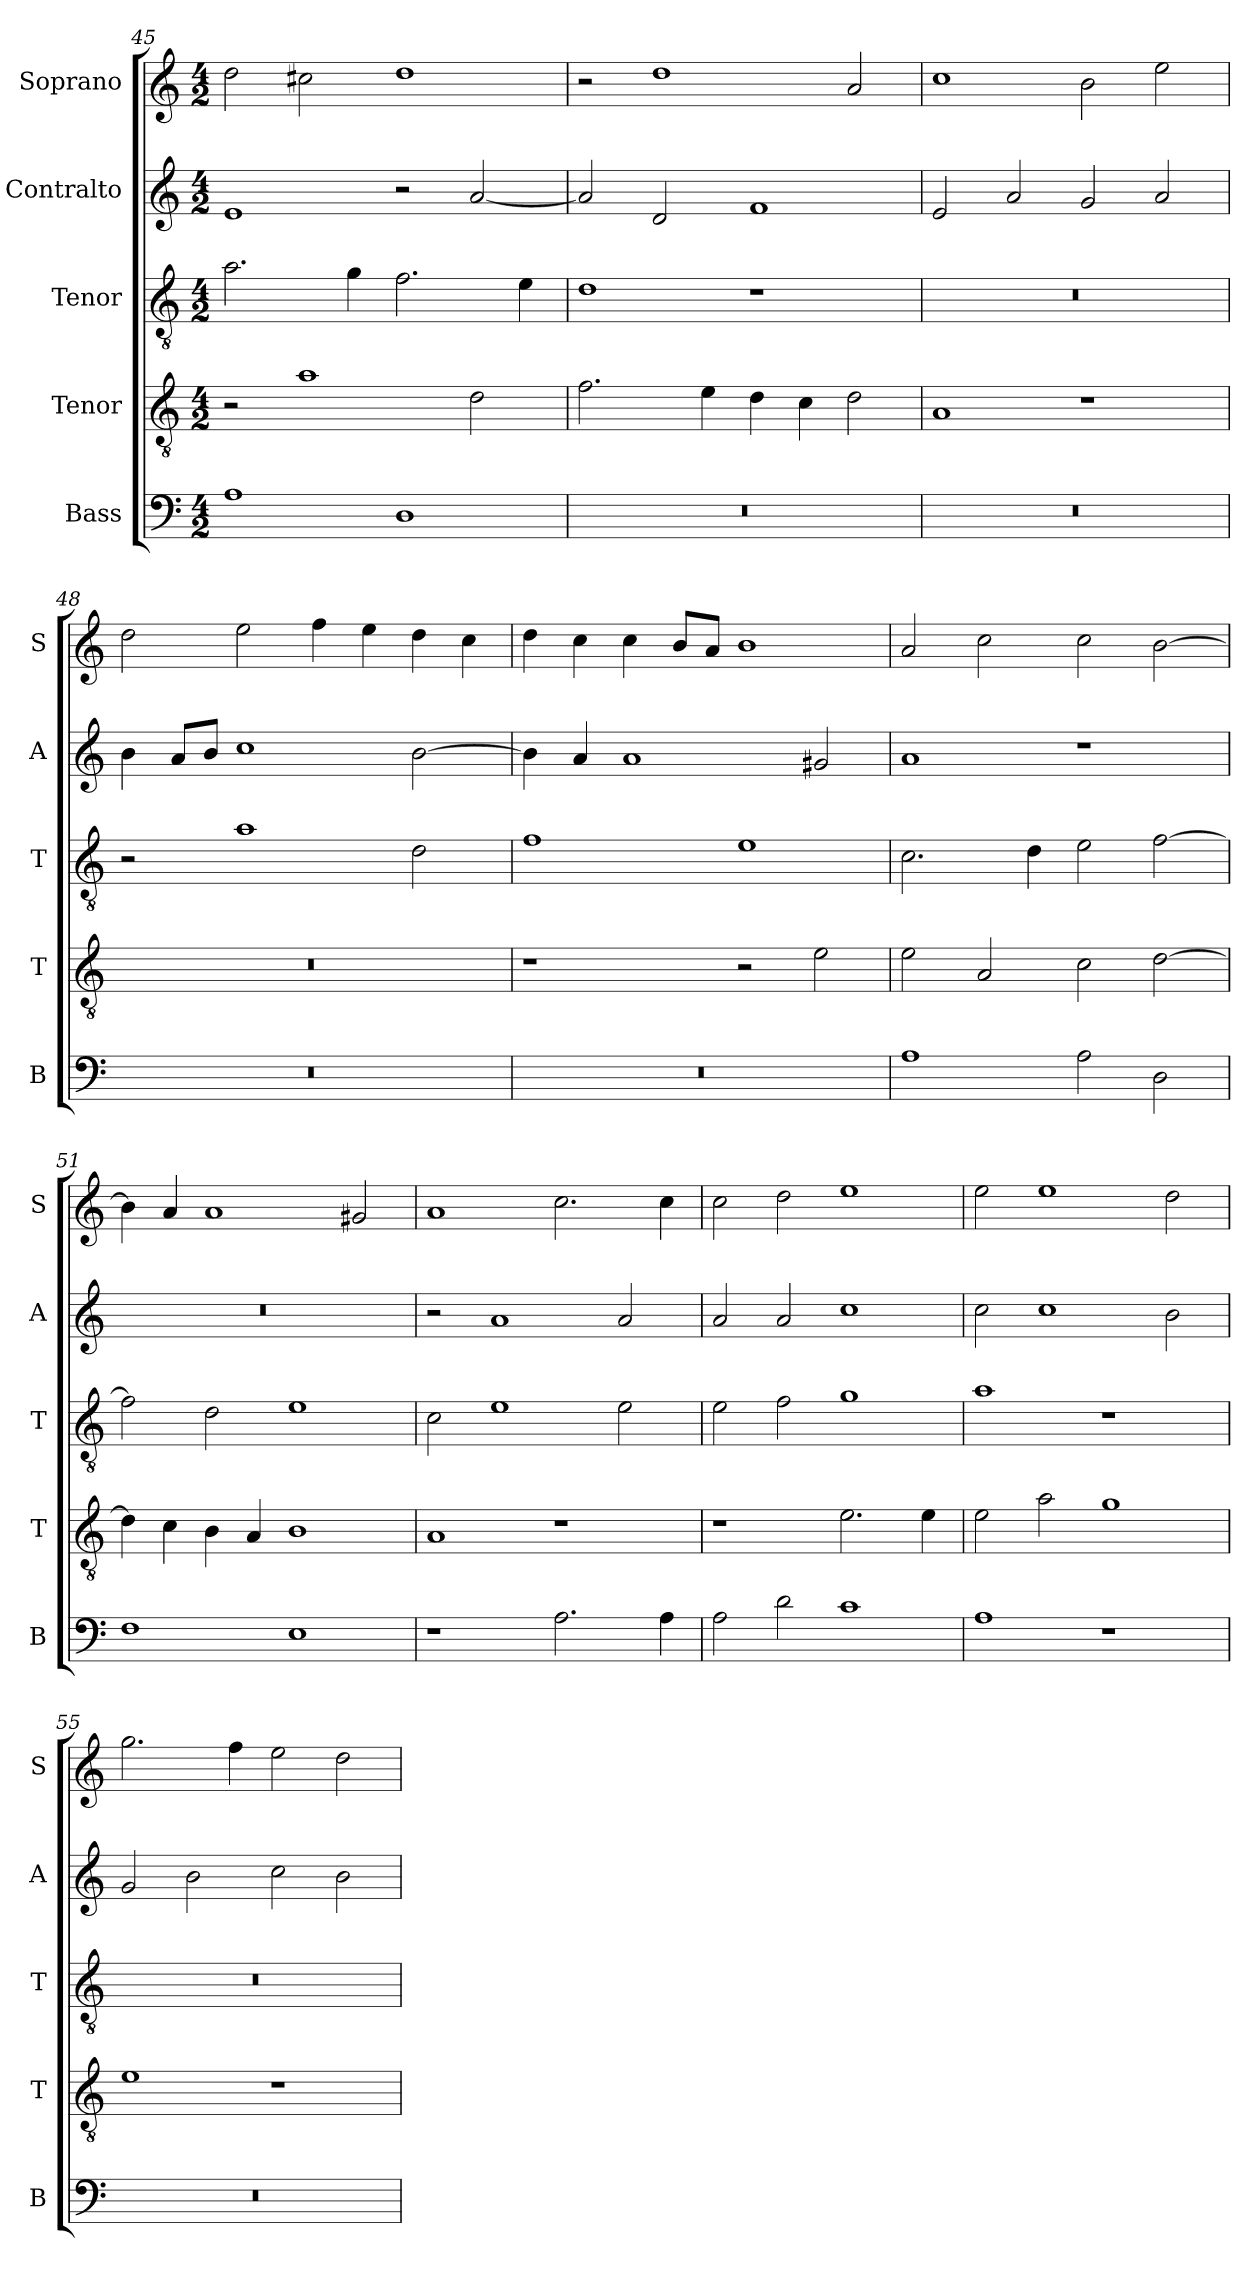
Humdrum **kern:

**kern	**kern	**kern	**kern	**kern
*part5	*part4	*part3	*part2	*part1
*staff5	*staff4	*staff3	*staff2	*staff1
*I"Bass	*I"Tenor	*I"Tenor	*I"Contralto	*I"Soprano
*I'B	*I'T	*I'T	*I'A	*I'S
*clefF4	*clefGv2	*clefGv2	*clefG2	*clefG2
*k[]	*k[]	*k[]	*k[]	*k[]
*A:aeo	*A:aeo	*A:aeo	*A:aeo	*A:aeo
*M4/2	*M4/2	*M4/2	*M4/2	*M4/2
=45	=45	=45	=45	=45
1A	2r	2.a	1e	2dd
.	1a	.	.	2cc#X
.	.	4g	.	.
1D	.	2.f	2r	1dd
.	2d	.	[2a	.
.	.	4e	.	.
=46	=46	=46	=46	=46
0r	2.f	1d	2a]	2r
.	.	.	2d	1dd
.	4e	.	.	.
.	4d	1r	1f	.
.	4c	.	.	.
.	2d	.	.	2a
=47	=47	=47	=47	=47
0r	1A	0r	2e	1cc
.	.	.	2a	.
.	1r	.	2g	2b
.	.	.	2a	2ee
=48	=48	=48	=48	=48
0r	0r	2r	4b	2dd
.	.	.	8a/L	.
.	.	.	8b/J	.
.	.	1a	1cc	2ee
.	.	.	.	4ff
.	.	.	.	4ee
.	.	2d	[2b	4dd
.	.	.	.	4cc
=49	=49	=49	=49	=49
0r	1r	1f	4b]	4dd
.	.	.	4a	4cc
.	.	.	1a	4cc
.	.	.	.	8b/L
.	.	.	.	8a/J
.	2r	1e	.	1b
.	2e	.	2g#X	.
=50	=50	=50	=50	=50
1A	2e	2.c	1a	2a
.	2A	.	.	2cc
.	.	4d	.	.
2A	2c	2e	1r	2cc
2D	[2d	[2f	.	[2b
=51	=51	=51	=51	=51
1F	4d]	2f]	0r	4b]
.	4c	.	.	4a
.	4B	2d	.	1a
.	4A	.	.	.
1E	1B	1e	.	.
.	.	.	.	2g#X
=52	=52	=52	=52	=52
1r	1A	2c	2r	1a
.	.	1e	1a	.
2.A	1r	.	.	2.cc
.	.	2e	2a	.
4A	.	.	.	4cc
=53	=53	=53	=53	=53
2A	1r	2e	2a	2cc
2d	.	2f	2a	2dd
1c	2.e	1g	1cc	1ee
.	4e	.	.	.
=54	=54	=54	=54	=54
1A	2e	1a	2cc	2ee
.	2a	.	1cc	1ee
1r	1g	1r	.	.
.	.	.	2b	2dd
=55	=55	=55	=55	=55
0r	1e	0r	2g	2.gg
.	.	.	2b	.
.	.	.	.	4ff
.	1r	.	2cc	2ee
.	.	.	2b	2dd
=	=	=	=	=
*-	*-	*-	*-	*-
